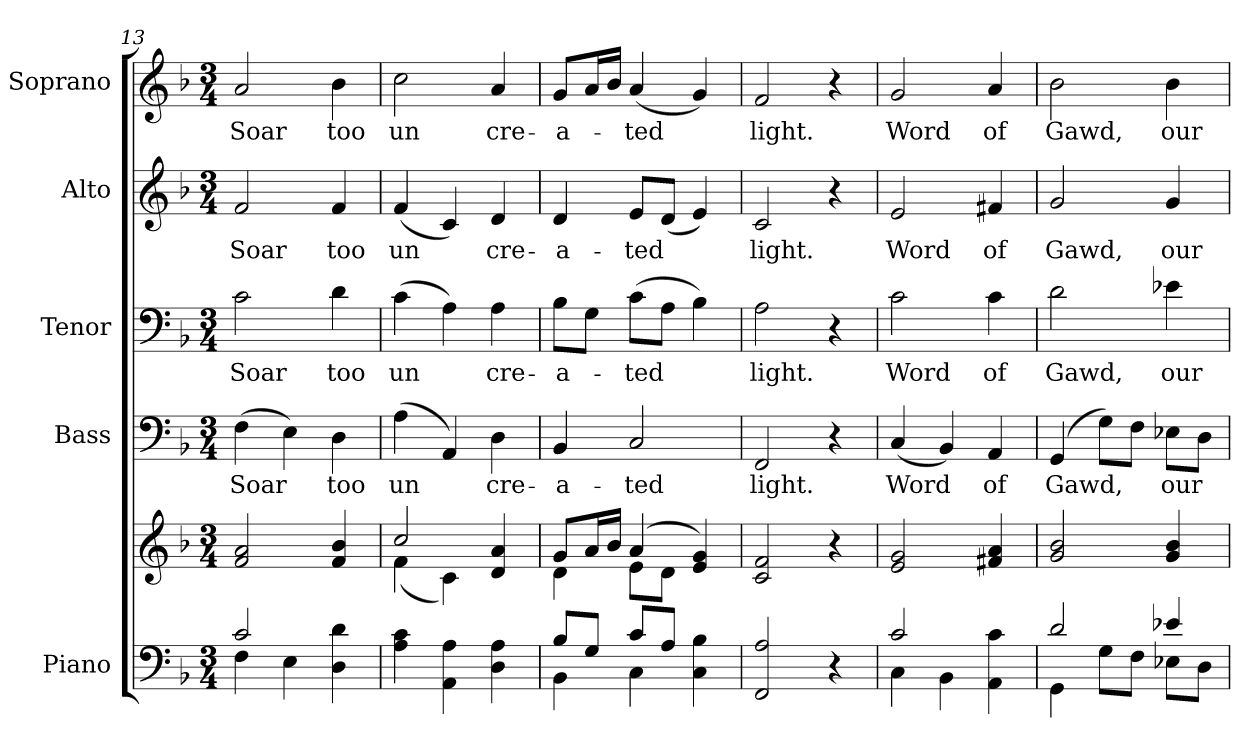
**kern	**kern	**kern	**text	**kern	**text	**kern	**text	**kern	**text
*part5	*part5	*part4	*part4	*part3	*part3	*part2	*part2	*part1	*part1
*staff6	*staff5	*staff4	*staff4	*staff3	*staff3	*staff2	*staff2	*staff1	*staff1
*I"Piano	*	*I"Bass	*	*I"Tenor	*	*I"Alto	*	*I"Soprano	*
*I'Pno.	*	*I'B.	*	*I'T.	*	*I'A.	*	*I'S.	*
!!LO:PB:g=z
*clefF4	*clefG2	*clefF4	*	*clefF4	*	*clefG2	*	*clefG2	*
*k[b-]	*k[b-]	*k[b-]	*	*k[b-]	*	*k[b-]	*	*k[b-]	*
*F:	*F:	*F:	*	*F:	*	*F:	*	*F:	*
*M3/4	*M3/4	*M3/4	*	*M3/4	*	*M3/4	*	*M3/4	*
=13	=13	=13	=13	=13	=13	=13	=13	=13	=13
*^	*	*	*	*	*	*	*	*	*
!	!	!	!	!LO:LY:b:color=#000000	!	!	!	!	!	!
!	!	!	!	!	!	!LO:LY:b:color=#000000	!	!	!	!
!	!	!	!	!	!	!	!	!LO:LY:b:color=#000000	!	!
!	!	!	!	!	!	!	!	!	!	!LO:LY:b:color=#000000
2ci/	4Fi\	2fi/ 2ai	(4Fi\	Soar	2ci\	Soar	2fi/	Soar	2ai/	Soar
.	4Ei\	.	4Ei\)	.	.	.	.	.	.	.
!	!	!	!	!LO:LY:b:color=#000000	!	!	!	!	!	!
!	!	!	!	!	!	!LO:LY:b:color=#000000	!	!	!	!
!	!	!	!	!	!	!	!	!LO:LY:b:color=#000000	!	!
!	!	!	!	!	!	!	!	!	!	!LO:LY:b:color=#000000
4Di\ 4di	4ryy	4fi/ 4b-i	4Di\	too	4di\	too	4fi/	too	4b-i\	too
*v	*v	*	*	*	*	*	*	*	*	*
=14	=14	=14	=14	=14	=14	=14	=14	=14	=14
*	*^	*	*	*	*	*	*	*	*
*^	*	*	*	*	*	*	*	*	*	*
!	!	!	!	!	!LO:LY:b:color=#000000	!	!	!	!	!	!
*v	*v	*	*	*	*	*	*	*	*	*	*
*^	*	*	*	*	*	*	*	*	*	*
!	!	!	!	!	!	!	!LO:LY:b:color=#000000	!	!	!	!
*v	*v	*	*	*	*	*	*	*	*	*	*
*^	*	*	*	*	*	*	*	*	*	*
!	!	!	!	!	!	!	!	!	!LO:LY:b:color=#000000	!	!
*v	*v	*	*	*	*	*	*	*	*	*	*
*^	*	*	*	*	*	*	*	*	*	*
!	!	!	!	!	!	!	!	!	!	!	!LO:LY:b:color=#000000
*v	*v	*	*	*	*	*	*	*	*	*	*
4Ai\ 4ci	2cci/	(4fi\	(4Ai\	un	(4ci\	un	(4fi/	un	2cci\	un
4AAi\ 4Ai	.	4ci\)	4AAi/)	.	4Ai\)	.	4ci/)	.	.	.
!	!	!	!	!LO:LY:b:color=#000000	!	!	!	!	!	!
!	!	!	!	!	!	!LO:LY:b:color=#000000	!	!	!	!
!	!	!	!	!	!	!	!	!LO:LY:b:color=#000000	!	!
!	!	!	!	!	!	!	!	!	!	!LO:LY:b:color=#000000
4Di\ 4Ai	4di/ 4ai	4ryy	4Di\	cre-	4Ai\	cre-	4di/	cre-	4ai/	cre-
=15	=15	=15	=15	=15	=15	=15	=15	=15	=15	=15
*^	*	*	*	*	*	*	*	*	*	*
!	!	!	!	!	!LO:LY:b:color=#000000	!	!	!	!	!	!
!	!	!	!	!	!	!	!LO:LY:b:color=#000000	!	!	!	!
!	!	!	!	!	!	!	!	!	!LO:LY:b:color=#000000	!	!
!	!	!	!	!	!	!	!	!	!	!	!LO:LY:b:color=#000000
8B-i/L	4BB-i\	8gi/L	4di\	4BB-i/	-a-	8B-i\L	-a-	4di/	-a-	8gi/L	-a-
8Gi/J	.	16ai/L	.	.	.	8Gi\J	.	.	.	16ai/L	.
.	.	16b-i/JJ	.	.	.	.	.	.	.	16b-i/JJ	.
!	!	!	!	!	!LO:LY:b:color=#000000	!	!	!	!	!	!
!	!	!	!	!	!	!	!LO:LY:b:color=#000000	!	!	!	!
!	!	!	!	!	!	!	!	!	!LO:LY:b:color=#000000	!	!
!	!	!	!	!	!	!	!	!	!	!	!LO:LY:b:color=#000000
8ci/L	4Ci\	(4ai/	8ei\L	2Ci/	-ted	(8ci\L	-ted	8ei/L	-ted	(4ai/	-ted
8Ai/J	.	.	(8di\J	.	.	8Ai\J	.	(8di/J	.	.	.
4Ci\ 4B-i	4ryy	4ei/ 4gi)	4ryy)	.	.	4B-i\)	.	4ei/)	.	4gi/)	.
*v	*v	*	*	*	*	*	*	*	*	*	*
*	*v	*v	*	*	*	*	*	*	*	*
!!LO:PB:g=z
=16	=16	=16	=16	=16	=16	=16	=16	=16	=16
*^	*^	*	*	*	*	*	*	*	*
!	!	!	!	!	!LO:LY:b:color=#000000	!	!	!	!	!	!
*v	*v	*	*	*	*	*	*	*	*	*	*
*	*v	*v	*	*	*	*	*	*	*	*
*^	*^	*	*	*	*	*	*	*	*
!	!	!	!	!	!	!	!LO:LY:b:color=#000000	!	!	!	!
*v	*v	*	*	*	*	*	*	*	*	*	*
*	*v	*v	*	*	*	*	*	*	*	*
*^	*^	*	*	*	*	*	*	*	*
!	!	!	!	!	!	!	!	!	!LO:LY:b:color=#000000	!	!
*v	*v	*	*	*	*	*	*	*	*	*	*
*	*v	*v	*	*	*	*	*	*	*	*
*^	*^	*	*	*	*	*	*	*	*
!	!	!	!	!	!	!	!	!	!	!	!LO:LY:b:color=#000000
*v	*v	*	*	*	*	*	*	*	*	*	*
*	*v	*v	*	*	*	*	*	*	*	*
2FFi/ 2Ai	2ci/ 2fi	2FFi/	light.	2Ai\	light.	2ci/	light.	2fi/	light.
4r	4r	4r	.	4r	.	4r	.	4r	.
=17	=17	=17	=17	=17	=17	=17	=17	=17	=17
*^	*	*	*	*	*	*	*	*	*
!	!	!	!	!LO:LY:b:color=#000000	!	!	!	!	!	!
!	!	!	!	!	!	!LO:LY:b:color=#000000	!	!	!	!
!	!	!	!	!	!	!	!	!LO:LY:b:color=#000000	!	!
!	!	!	!	!	!	!	!	!	!	!LO:LY:b:color=#000000
2ci/	4Ci\	2ei/ 2gi	(4Ci/	Word	2ci\	Word	2ei/	Word	2gi/	Word
.	4BB-i\	.	4BB-i/)	.	.	.	.	.	.	.
!	!	!	!	!LO:LY:b:color=#000000	!	!	!	!	!	!
!	!	!	!	!	!	!LO:LY:b:color=#000000	!	!	!	!
!	!	!	!	!	!	!	!	!LO:LY:b:color=#000000	!	!
!	!	!	!	!	!	!	!	!	!	!LO:LY:b:color=#000000
4AAi\ 4ci	4ryy	4f#Xi/ 4ai	4AAi/	of	4ci\	of	4f#Xi/	of	4ai/	of
=18	=18	=18	=18	=18	=18	=18	=18	=18	=18	=18
!	!	!	!	!LO:LY:b:color=#000000	!	!	!	!	!	!
!	!	!	!	!	!	!LO:LY:b:color=#000000	!	!	!	!
!	!	!	!	!	!	!	!	!LO:LY:b:color=#000000	!	!
!	!	!	!	!	!	!	!	!	!	!LO:LY:b:color=#000000
2di/	4GGi\	2gi/ 2b-i	(4GGi/	Gawd,	2di\	Gawd,	2gi/	Gawd,	2b-i\	Gawd,
.	8Gi\L	.	8Gi\L)	.	.	.	.	.	.	.
.	8Fi\J	.	8Fi\J	.	.	.	.	.	.	.
!	!	!	!	!LO:LY:b:color=#000000	!	!	!	!	!	!
!	!	!	!	!	!	!LO:LY:b:color=#000000	!	!	!	!
!	!	!	!	!	!	!	!	!LO:LY:b:color=#000000	!	!
!	!	!	!	!	!	!	!	!	!	!LO:LY:b:color=#000000
4e-Xi/	8E-Xi\L	4gi/ 4b-i	8E-Xi\L	our	4e-Xi\	our	4gi/	our	4b-i\	our
.	8Di\J	.	8Di\J	.	.	.	.	.	.	.
*v	*v	*	*	*	*	*	*	*	*	*
=	=	=	=	=	=	=	=	=	=
*-	*-	*-	*-	*-	*-	*-	*-	*-	*-
